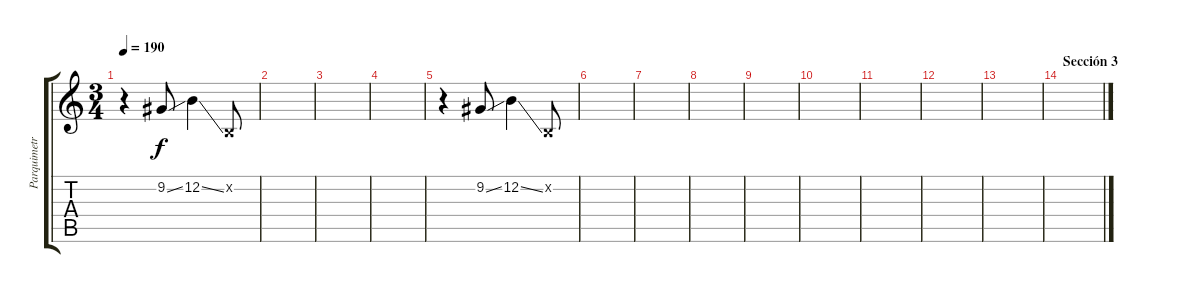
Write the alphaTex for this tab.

\track ("Parquimetro" "Parquimetr") {instrument trombone}
\staff {score tabs}
\tuning (E4 B3 G3 D3 A2 E2) {hide}
\ts (3 4)
\tempo 190
\clef g2
\ks c
r.4{dy f} 9.2{ss}.8 12.2{ss}.4 0.2{x}.8 |
|
|
|
r.4 9.2{ss}.8 12.2{ss}.4 0.2{x}.8 |
|
|
|
|
|
|
|
|
\section ("" "Sección 3")
